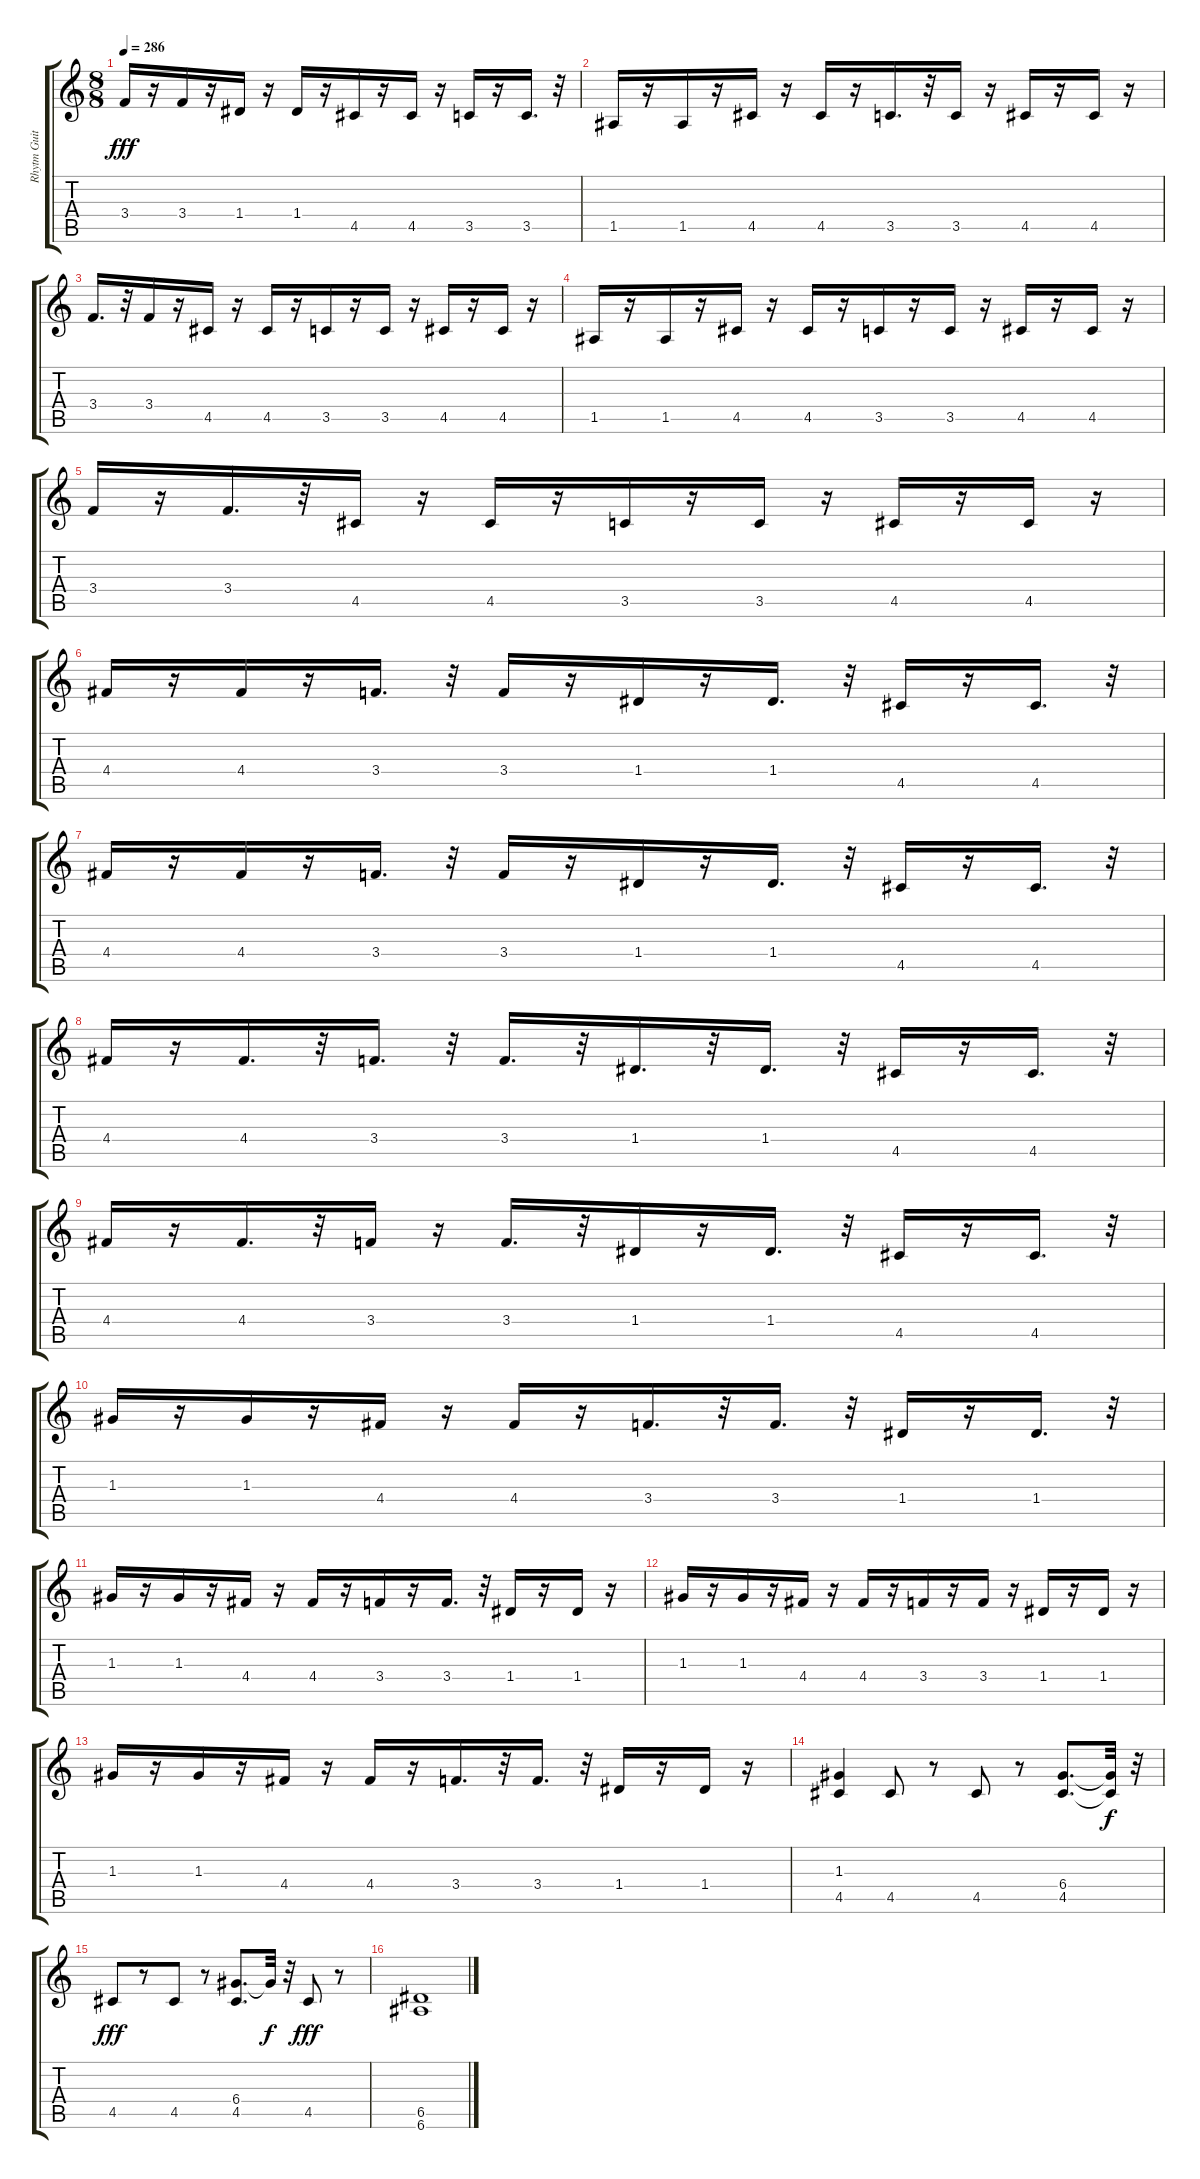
\track ("Rhytm Guitar" "Rhytm Guit") {instrument distortionguitar}
\staff {score tabs}
\tuning (E4 B3 G3 D3 A2 E2) {hide}
\ts (8 8)
\tempo 286
\clef g2
\ks c
3.4.16{dy fff} r.16 3.4.16 r.16 1.4.16 r.16 1.4.16 r.16 4.5.16 r.16 4.5.16 r.16 3.5.16 r.16 3.5.16{d} r.32 |
1.5.16 r.16 1.5.16 r.16 4.5.16 r.16 4.5.16 r.16 3.5.16{d} r.32 3.5.16 r.16 4.5.16 r.16 4.5.16 r.16 |
3.4.16{d} r.32 3.4.16 r.16 4.5.16 r.16 4.5.16 r.16 3.5.16 r.16 3.5.16 r.16 4.5.16 r.16 4.5.16 r.16 |
1.5.16 r.16 1.5.16 r.16 4.5.16 r.16 4.5.16 r.16 3.5.16 r.16 3.5.16 r.16 4.5.16 r.16 4.5.16 r.16 |
3.4.16 r.16 3.4.16{d} r.32 4.5.16 r.16 4.5.16 r.16 3.5.16 r.16 3.5.16 r.16 4.5.16 r.16 4.5.16 r.16 |
4.4.16 r.16 4.4.16 r.16 3.4.16{d} r.32 3.4.16 r.16 1.4.16 r.16 1.4.16{d} r.32 4.5.16 r.16 4.5.16{d} r.32 |
4.4.16 r.16 4.4.16 r.16 3.4.16{d} r.32 3.4.16 r.16 1.4.16 r.16 1.4.16{d} r.32 4.5.16 r.16 4.5.16{d} r.32 |
4.4.16 r.16 4.4.16{d} r.32 3.4.16{d} r.32 3.4.16{d} r.32 1.4.16{d} r.32 1.4.16{d} r.32 4.5.16 r.16 4.5.16{d} r.32 |
4.4.16 r.16 4.4.16{d} r.32 3.4.16 r.16 3.4.16{d} r.32 1.4.16 r.16 1.4.16{d} r.32 4.5.16 r.16 4.5.16{d} r.32 |
1.3.16 r.16 1.3.16 r.16 4.4.16 r.16 4.4.16 r.16 3.4.16{d} r.32 3.4.16{d} r.32 1.4.16 r.16 1.4.16{d} r.32 |
1.3.16 r.16 1.3.16 r.16 4.4.16 r.16 4.4.16 r.16 3.4.16 r.16 3.4.16{d} r.32 1.4.16 r.16 1.4.16 r.16 |
1.3.16 r.16 1.3.16 r.16 4.4.16 r.16 4.4.16 r.16 3.4.16 r.16 3.4.16 r.16 1.4.16 r.16 1.4.16 r.16 |
1.3.16 r.16 1.3.16 r.16 4.4.16 r.16 4.4.16 r.16 3.4.16{d} r.32 3.4.16{d} r.32 1.4.16 r.16 1.4.16 r.16 |
(1.3 4.5).4 4.5.8 r.8 4.5.8 r.8 (6.4 4.5).8{d} (6.4{t} 4.5{t}).32{dy f} r.32 |
4.5.8{dy fff} r.8 4.5.8 r.8 (6.4 4.5).8{d} 6.4{t}.32{dy f} r.32 4.5.8{dy fff} r.8 |
(6.5 6.6).1
